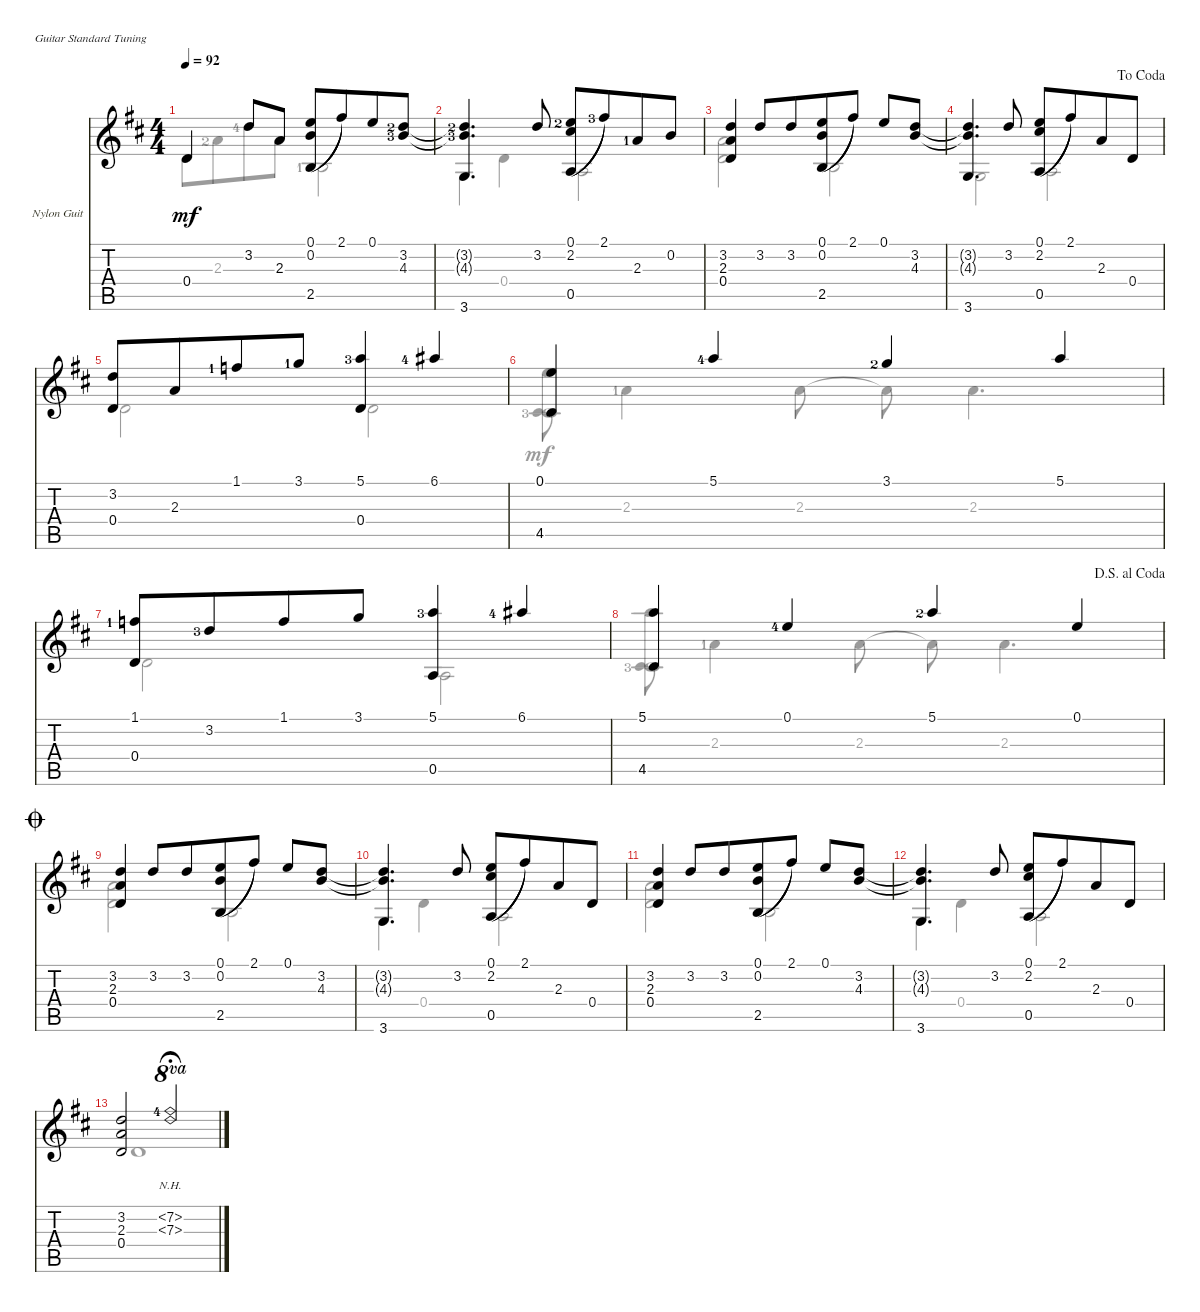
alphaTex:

\defaultSystemsLayout 4
\bracketExtendMode nobrackets
\firstSystemTrackNameOrientation horizontal
\otherSystemsTrackNameOrientation horizontal
\track ("Nylon Guitar" "Nylon Guit") {instrument acousticguitarnylon}
\staff {score tabs}
\tuning (E4 B3 G3 D3 A2 E2)
\voice
\ts (4 4)
\tempo 92
\clef g2
\ks d
0.4.4{dy mf} 3.2.8 2.3.8 (0.1 0.2 2.5).8{legatoorigin} 2.1.8{beam merge} 0.1.8 (3.2{lf 3} 4.3{lf 4}).8 |
(3.2{t lf 3} 4.3{t lf 4} 3.6).4{d} 3.2.8 (0.1{lf 3} 2.2 0.5).8{legatoorigin} 2.1{lf 4}.8{beam merge} 2.3{lf 2}.8 0.2.8 |
(3.2 0.4 2.3).4 3.2.8 3.2.8{beam merge} (0.1 0.2 2.5).8{legatoorigin} 2.1.8 0.1.8 (3.2 4.3).8 |
\jump dacoda
(3.2{t} 4.3{t} 3.6).4{d} 3.2.8 (0.1 2.2 0.5).8{legatoorigin} 2.1.8{beam merge} 2.3.8 0.4.8 |
(3.2 0.4).8 2.3.8{beam merge} 1.1{lf 2}.8 3.1{lf 2}.8{beam merge} (5.1{lf 4} 0.4).4 6.1{lf 5}.4 |
(0.1 4.5).4 5.1{lf 5}.4 3.1{lf 3}.4 5.1.4 |
(1.1{lf 2} 0.4).8 3.2{lf 4}.8{beam merge} 1.1.8 3.1.8 (5.1{lf 4} 0.5).4 6.1{lf 5}.4 |
\jump dalsegnoalcoda
(5.1 4.5).4 0.1{lf 5}.4 5.1{lf 3}.4 0.1.4 |
\jump coda
(3.2 0.4 2.3).4 3.2.8 3.2.8{beam merge} (0.1 0.2 2.5).8{legatoorigin} 2.1.8 0.1.8 (3.2 4.3).8 |
(3.2{t} 4.3{t} 3.6).4{d} 3.2.8 (0.1 2.2 0.5).8{legatoorigin} 2.1.8{beam merge} 2.3.8 0.4.8 |
(3.2 0.4 2.3).4 3.2.8 3.2.8{beam merge} (0.1 0.2 2.5).8{legatoorigin} 2.1.8 0.1.8 (3.2 4.3).8 |
(3.2{t} 4.3{t} 3.6).4{d} 3.2.8 (0.1 2.2 0.5).8{legatoorigin} 2.1.8{beam merge} 2.3.8 0.4.8 |
(3.2 2.3 0.4).2 (7.2{nh lf 5} 7.3{nh}).2{ot 8va fermata (medium 0.5)}
\voice
\clef g2
\ottava regular
\simile none
\ks d
0.4.8{dy mf} 2.3{lf 3}.8{beam merge} 3.2{lf 5}.8 2.3.8 2.5{lf 2}.2 |
3.6.4 0.4.4 0.5.2 |
(2.3 0.4).2 2.5.2 |
3.6.2 0.5.2 |
0.4.2 0.4.2 |
4.5{lf 4}.1 |
0.4.2 0.5.2 |
4.5{lf 4}.1 |
(2.3 0.4).2 2.5.2 |
3.6.4 0.4.4 0.5.2 |
(2.3 0.4).2 2.5.2 |
3.6.4 0.4.4 0.5.2 |
0.4.1
\voice
\clef g2
\ottava regular
\simile none
\ks d
|
|
|
|
|
(4.5 0.1).8 2.3{lf 2}.4 2.3.8 2.3{t}.8 2.3.4{d} |
|
(4.5 5.1).8 2.3{lf 2}.4 2.3.8 2.3{t}.8 2.3.4{d} |
|
|
|
|
